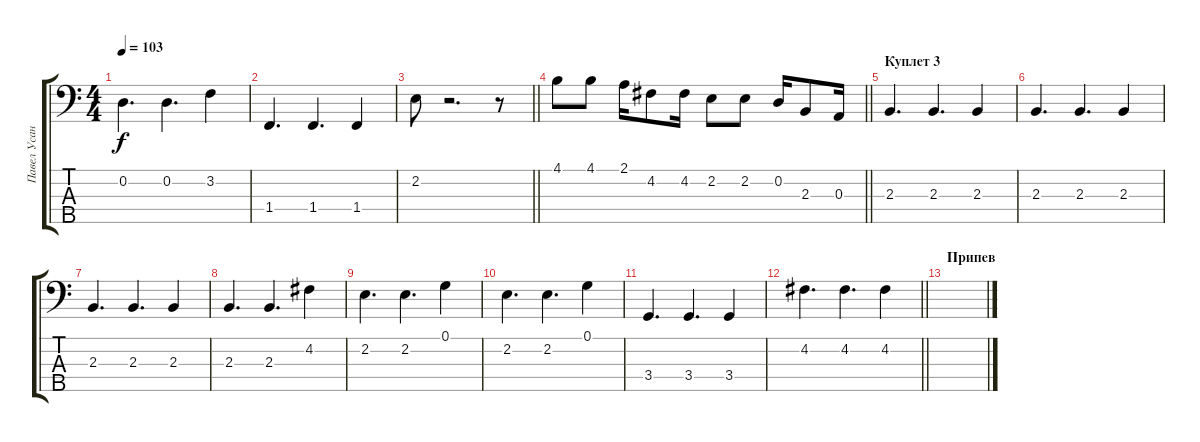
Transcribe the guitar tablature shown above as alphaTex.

\track ("Павел Усанов (бас-гитара)" "Павел Усан") {instrument electricbassfinger}
\staff {score tabs}
\tuning (G2 D2 A1 E1 B0) {hide}
\ts (4 4)
\tempo 103
\clef f4
\ks c
0.2.4{d dy f} 0.2.4{d} 3.2.4 |
1.4.4{d} 1.4.4{d} 1.4.4 |
\barLineRight lightlight
2.2.8 r.2{d} r.8 |
\barLineRight lightlight
4.1.8 4.1.8 2.1.16 4.2.8 4.2.16 2.2.8 2.2.8 0.2.16 2.3.8 0.3.16 |
\section ("" "Куплет 3")
2.3.4{d} 2.3.4{d} 2.3.4 |
2.3.4{d} 2.3.4{d} 2.3.4 |
2.3.4{d} 2.3.4{d} 2.3.4 |
2.3.4{d} 2.3.4{d} 4.2.4 |
2.2.4{d} 2.2.4{d} 0.1.4 |
2.2.4{d} 2.2.4{d} 0.1.4 |
3.4.4{d} 3.4.4{d} 3.4.4 |
\barLineRight lightlight
4.2.4{d} 4.2.4{d} 4.2.4 |
\section ("" "Припев")
